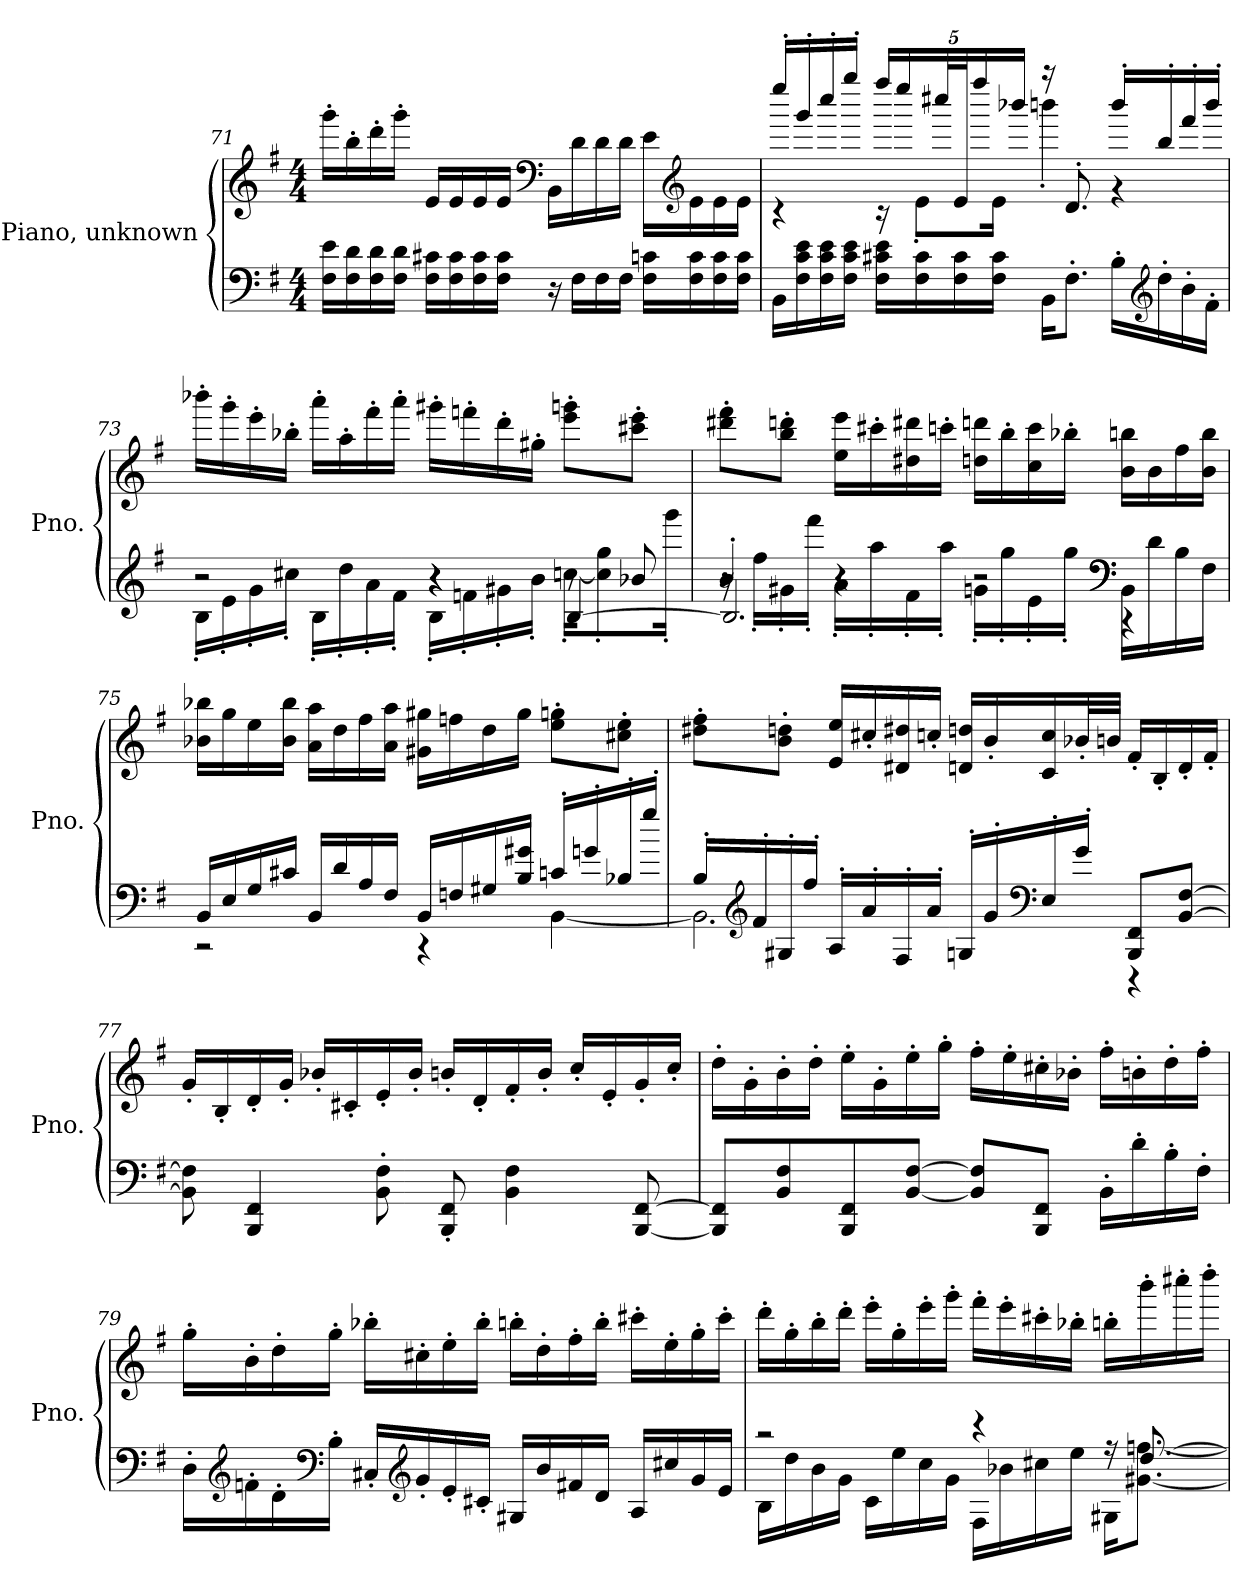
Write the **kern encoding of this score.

**kern	**kern
*part1	*part1
*staff2	*staff1
*I"Piano, unknown	*
*I'Pno.	*
!!LO:LB:g=z
*clefF4	*clefG2
*k[f#]	*k[f#]
*M4/4	*M4/4
=71	=71
16F#\ 16e\LL	16ggg'\LL
16F#\ 16d\	16bb'\
16F#\ 16d\	16ddd'\
16F#\ 16d\JJ	16ggg'\JJ
16F#\ 16c#X\LL	16e/LL
16F#\ 16c#\	16e/
16F#\ 16c#\	16e/
16F#\ 16c#\JJ	16e/JJ
*	*clefF4
16r	16BB\LL
16F#\LL	16d\
16F#\	16d\
16F#\JJ	16d\JJ
16F#\ 16cn\LL	16e\LL
*	*clefG2
16F#\ 16c\	16e\
16F#\ 16c\	16e\
16F#\ 16c\JJ	16e\JJ
!!LO:LB:g=z
=72	=72
*	*^
16BB\LL	16eeee'/LL	4r
16F#\ 16c\ 16e\	16ggg'/	.
16F#\ 16c\ 16e\	16cccc'/	.
16F#\ 16c\ 16e\JJ	16gggg'/JJ	.
*	*Xbrackettup	*
16F#\ 16c#X\ 16e\LL	20ffff#/LL	16r
.	20eeee/	.
16F#\ 16c#\	.	8e'\L
.	40cccc#X/L	.
16F#\ 16c#\	40e/J	.
.	20ffff#/	.
16F#\ 16c#\JJ	.	16e\Jk
.	20bbb-X/JJ	.
16BB\KL	16r	4bbbn'\
8.F#'\J	8.d'/	.
16B'\LL	16bbb'/LL	4r
*clefG2	*	*
16dd'\	16bb'/	.
16b'\	16fff#'/	.
16f#'\JJ	16bbb'/JJ	.
*	*v	*v
!!LO:LB:g=z
=73	=73
*^	*
*	*^	*
2r	16B'\LL	2r	16bbb-X'\LL
.	16e'\	.	16ggg'\
.	16g'\	.	16eee'\
.	16cc#X'\JJ	.	16bb-X'\JJ
.	16B'\LL	.	16aaa'\LL
.	16dd'\	.	16aa'\
.	16a'\	.	16fff#'\
.	16f#'\JJ	.	16aaa'\JJ
4r	16B'\LL	4r	16ggg#X'\LL
.	16fn'\	.	16fffn'\
.	16g#X'\	.	16ddd'\
.	16b'\JJ	.	16gg#X'\JJ
8r	[16ccn'\KL	[4B/	8eee\' 8gggn\'L
.	8cc\]' 8gg\'	.	.
8b-X/	.	.	8ccc#X\' 8eee\'J
.	16ggg'\Jk	.	.
!!LO:PB:g=z
=74	=74	=74	=74
4b'/	16r	2.B/]	8ddd#X\' 8fff#\'L
.	16ff#'\LL	.	.
.	16g#X'\	.	8bb\' 8dddn\'J
.	16fff#'\JJ	.	.
4r	16a'\LL	.	16ee\ 16eee\LL
.	16aa'\	.	16ccc#X'\
.	16f#'\	.	16dd#X\ 16ddd#X\
.	16aa'\JJ	.	16cccn'\JJ
2r	16gn'\LL	.	16ddn\ 16dddn\LL
.	16gg'\	.	16bb'\
.	16e'\	.	16cc\ 16ccc\
.	16gg'\JJ	.	16bb-X'\JJ
*clefF4	*	*	*
.	16BB\LL	4r	16b\ 16bbn\LL
.	16d\	.	16b\
.	16B\	.	16ff#\
.	16F#\JJ	.	16b\ 16bb\JJ
*	*v	*v	*
!!LO:LB:g=z
=75	=75	=75
16BB/LL	2r	16b-X\ 16bb-X\LL
16E/	.	16gg\
16G/	.	16ee\
16c#X/JJ	.	16b-\ 16bb-\JJ
16BB/LL	.	16a\ 16aa\LL
16d/	.	16dd\
16A/	.	16ff#\
16F#/JJ	.	16a\ 16aa\JJ
16BB/LL	4r	16g#X\ 16gg#X\LL
16Fn/	.	16ffn\
16G#X/	.	16dd\
16B/ 16g#X/JJ	.	16gg#\JJ
16cn'/LL	[4BB\	8ee\' 8ggn\'L
16gn'/	.	.
16B-X'/	.	8cc#X\' 8ee\'J
16gg'/JJ	.	.
!!LO:LB:g=z
=76	=76	=76
16B'/LL	2.BB\]	8dd#X\' 8ff#\'L
*clefG2	*	*
16f#'/	.	.
16G#X'/	.	8b\' 8ddn\'J
16ff#'/JJ	.	.
16A'/LL	.	16e/ 16ee/LL
16a'/	.	16cc#X'/
16F#'/	.	16d#X/ 16dd#X/
16a'/JJ	.	16ccn'/JJ
16Gn'/LL	.	16dn/ 16ddn/LL
16g'/	.	16b'/
*clefF4	*	*
16E'/	.	16c/ 16cc/
16g'/JJ	.	32b-X'/L
.	.	32bn/JJJ
8BBB/ 8FF#/L	4r	16f#'/LL
.	.	16B'/
[8BB/ [8F#/J	.	16d'/
.	.	16f#'/JJ
*v	*v	*
=77	=77
8BB\] 8F#\]	16g'/LL
.	16B'/
4BBB/ 4FF#/	16d'/
.	16g'/JJ
.	16b-X'/LL
.	16c#X'/
8BB\' 8F#\'	16e'/
.	16b-'/JJ
8BBB/' 8FF#/'	16bn'/LL
.	16d'/
4BB\ 4F#\	16f#'/
.	16b'/JJ
.	16cc'/LL
.	16e'/
[8BBB/ [8FF#/	16g'/
.	16cc'/JJ
!!LO:LB:g=z
=78	=78
8BBB/] 8FF#/]L	16dd'\LL
.	16g'\
8BB/ 8F#/	16b'\
.	16dd'\JJ
8BBB/ 8FF#/	16ee'\LL
.	16g'\
[8BB/ [8F#/J	16ee'\
.	16gg'\JJ
8BB/] 8F#/]L	16ff#'\LL
.	16ee'\
8BBB/ 8FF#/J	16cc#X'\
.	16b-X'\JJ
16BB'\LL	16ff#'\LL
16d'\	16bn'\
16B'\	16dd'\
16F#'\JJ	16ff#'\JJ
=79	=79
16D'\LL	16gg'\LL
*clefG2	*
16fn'\	16b'\
16d'\	16dd'\
*clefF4	*
16B'\JJ	16gg'\JJ
16C#X'/LL	16bb-X'\LL
*clefG2	*
16g'/	16cc#X'\
16e'/	16ee'\
16c#X'/JJ	16bb-'\JJ
16G#X/LL	16bbn'\LL
16b/	16dd'\
16f#X/	16ff#'\
16d/JJ	16bb'\JJ
16A/LL	16ccc#X'\LL
16cc#X/	16ee'\
16g/	16gg'\
16e/JJ	16ccc#'\JJ
!!LO:LB:g=z
=80	=80
*^	*
2r	16B\LL	16ddd'\LL
.	16dd\	16gg'\
.	16b\	16bb'\
.	16g\JJ	16ddd'\JJ
.	16c\LL	16eee'\LL
.	16ee\	16gg'\
.	16cc\	16eee'\
.	16g\JJ	16ggg'\JJ
4r	16F#\LL	16fff#'\LL
.	16b-X\	16eee'\
.	16cc#X\	16ccc#X'\
.	16ee\JJ	16bb-X'\JJ
16r	16G#X\KL	16bbn'\LL
[8.dd/	[8.g#X\ [8.ffn\J	16bbb'\
.	.	16cccc#X'\
.	.	16dddd'\JJ
*v	*v	*
=	=
*-	*-
